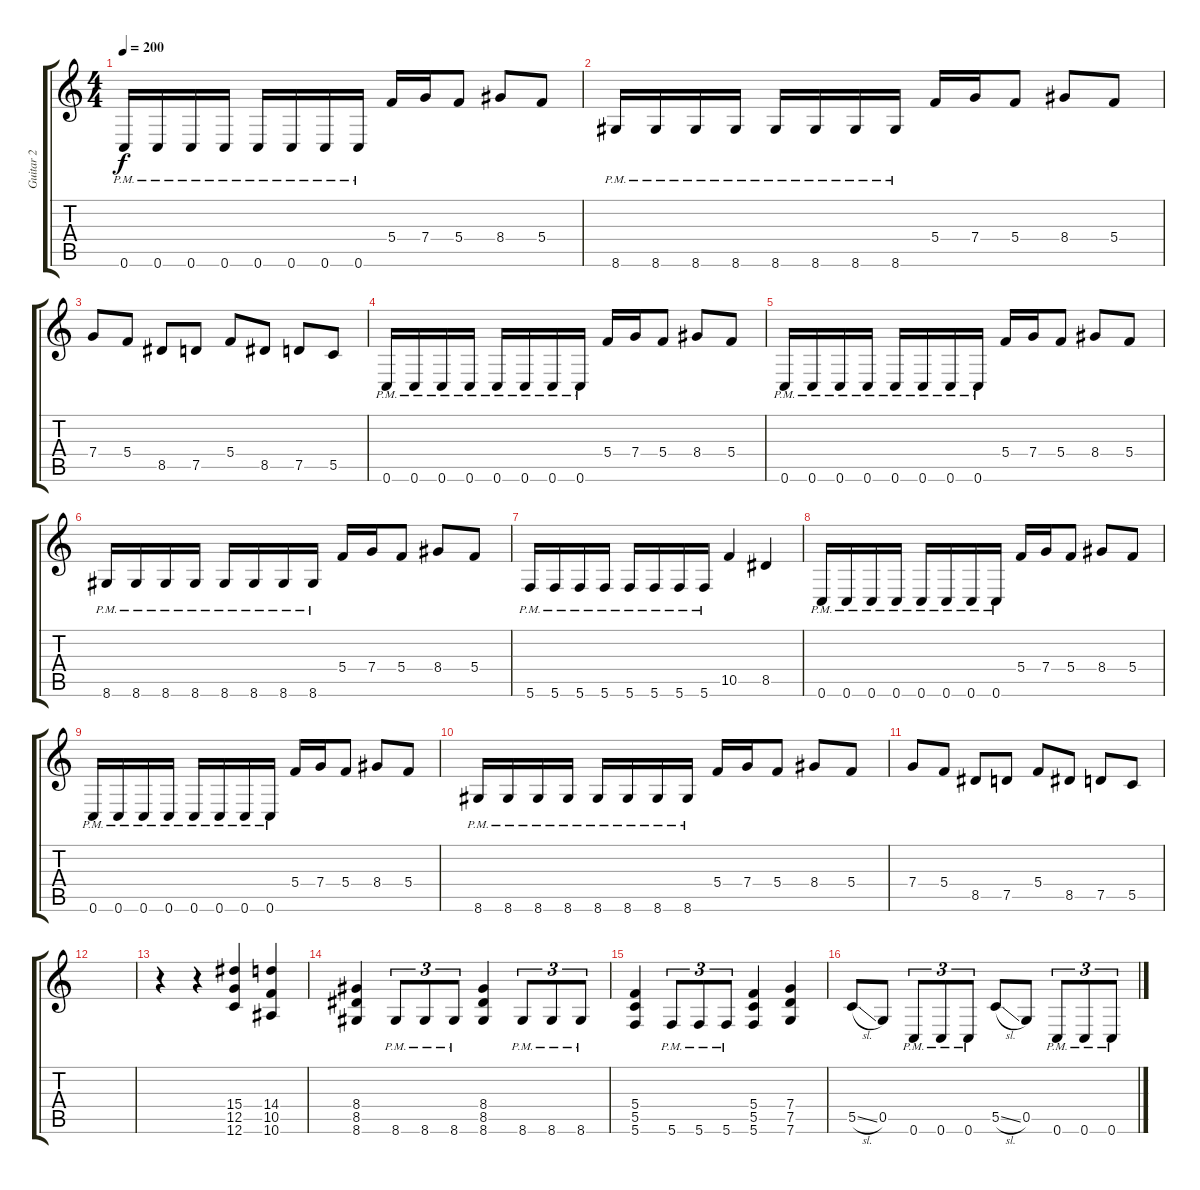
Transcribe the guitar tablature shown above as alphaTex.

\track ("Guitar 2" "Guitar 2") {instrument overdrivenguitar}
\staff {score tabs}
\tuning (D4 A3 F3 C3 G2 C2) {hide}
\ts (4 4)
\tempo 200
\clef g2
\ks c
0.6{pm}.16{dy f} 0.6{pm}.16 0.6{pm}.16 0.6{pm}.16 0.6{pm}.16 0.6{pm}.16 0.6{pm}.16 0.6{pm}.16 5.4.16 7.4.16 5.4.8 8.4.8 5.4.8 |
8.6{pm}.16 8.6{pm}.16 8.6{pm}.16 8.6{pm}.16 8.6{pm}.16 8.6{pm}.16 8.6{pm}.16 8.6{pm}.16 5.4.16 7.4.16 5.4.8 8.4.8 5.4.8 |
7.4.8 5.4.8 8.5.8 7.5.8 5.4.8 8.5.8 7.5.8 5.5.8 |
0.6{pm}.16 0.6{pm}.16 0.6{pm}.16 0.6{pm}.16 0.6{pm}.16 0.6{pm}.16 0.6{pm}.16 0.6{pm}.16 5.4.16 7.4.16 5.4.8 8.4.8 5.4.8 |
0.6{pm}.16 0.6{pm}.16 0.6{pm}.16 0.6{pm}.16 0.6{pm}.16 0.6{pm}.16 0.6{pm}.16 0.6{pm}.16 5.4.16 7.4.16 5.4.8 8.4.8 5.4.8 |
8.6{pm}.16 8.6{pm}.16 8.6{pm}.16 8.6{pm}.16 8.6{pm}.16 8.6{pm}.16 8.6{pm}.16 8.6{pm}.16 5.4.16 7.4.16 5.4.8 8.4.8 5.4.8 |
5.6{pm}.16 5.6{pm}.16 5.6{pm}.16 5.6{pm}.16 5.6{pm}.16 5.6{pm}.16 5.6{pm}.16 5.6{pm}.16 10.5.4 8.5.4 |
0.6{pm}.16 0.6{pm}.16 0.6{pm}.16 0.6{pm}.16 0.6{pm}.16 0.6{pm}.16 0.6{pm}.16 0.6{pm}.16 5.4.16 7.4.16 5.4.8 8.4.8 5.4.8 |
0.6{pm}.16 0.6{pm}.16 0.6{pm}.16 0.6{pm}.16 0.6{pm}.16 0.6{pm}.16 0.6{pm}.16 0.6{pm}.16 5.4.16 7.4.16 5.4.8 8.4.8 5.4.8 |
8.6{pm}.16 8.6{pm}.16 8.6{pm}.16 8.6{pm}.16 8.6{pm}.16 8.6{pm}.16 8.6{pm}.16 8.6{pm}.16 5.4.16 7.4.16 5.4.8 8.4.8 5.4.8 |
7.4.8 5.4.8 8.5.8 7.5.8 5.4.8 8.5.8 7.5.8 5.5.8 |
|
r.4 r.4 (15.4 12.5 12.6).4 (14.4 10.5 10.6).4 |
(8.4 8.5 8.6).4 8.6{pm}.8{tu (3 2)} 8.6{pm}.8{tu (3 2)} 8.6{pm}.8{tu (3 2)} (8.4 8.5 8.6).4 8.6{pm}.8{tu (3 2)} 8.6{pm}.8{tu (3 2)} 8.6{pm}.8{tu (3 2)} |
(5.4 5.5 5.6).4 5.6{pm}.8{tu (3 2)} 5.6{pm}.8{tu (3 2)} 5.6{pm}.8{tu (3 2)} (5.4 5.5 5.6).4 (7.4 7.5 7.6).4 |
5.5{sl}.8 0.5.8 0.6{pm}.8{tu (3 2)} 0.6{pm}.8{tu (3 2)} 0.6{pm}.8{tu (3 2)} 5.5{sl}.8 0.5.8 0.6{pm}.8{tu (3 2)} 0.6{pm}.8{tu (3 2)} 0.6{pm}.8{tu (3 2)}
